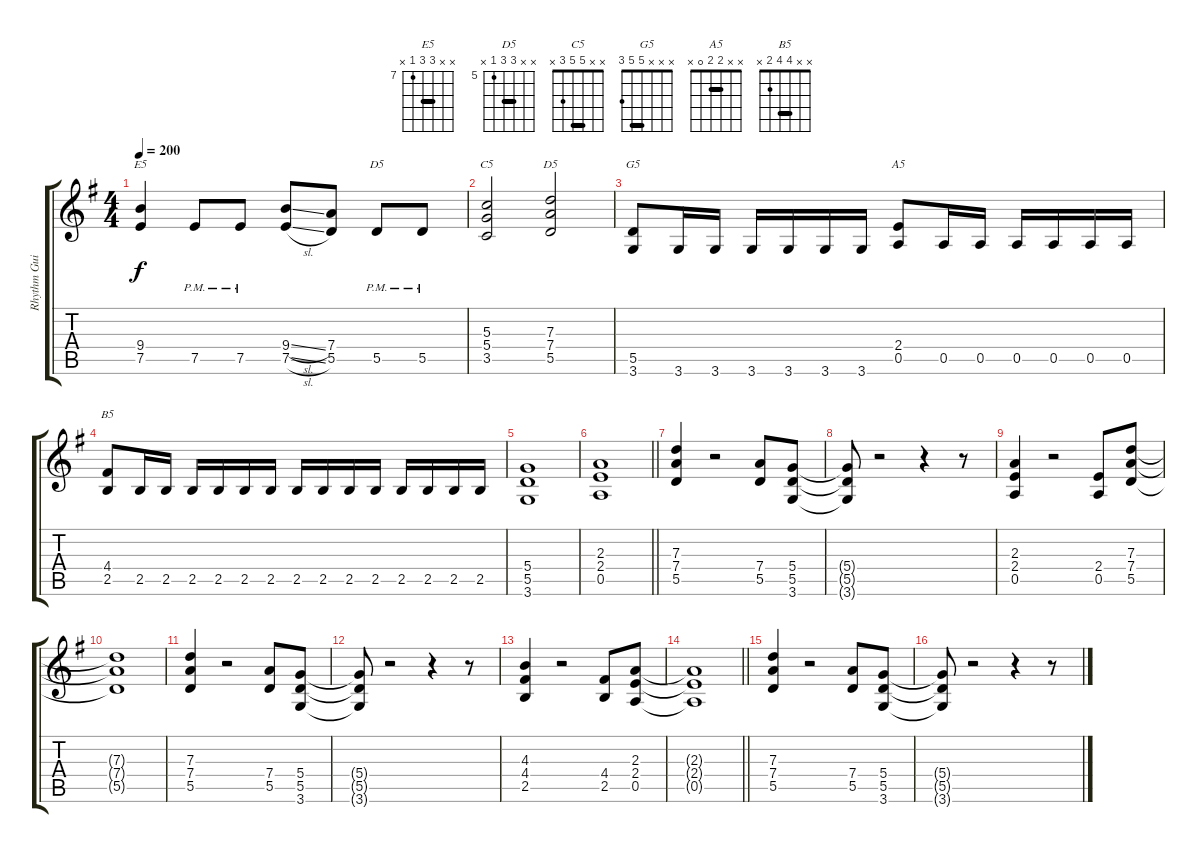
\track ("Rhythm Guitar A" "Rhythm Gui") {instrument overdrivenguitar}
\staff {score tabs}
\tuning (E4 B3 G3 D3 A2 E2) {hide}
\chord ("E5" x x 9 9 7 x) {firstfret 7 barre 9}
\chord ("D5" x x 7 7 5 x) {firstfret 3 barre 7}
\chord ("C5" x x 5 5 3 x) {barre 5}
\chord ("D5" x x 7 7 5 x) {firstfret 5 barre 7}
\chord ("G5" x x x 5 5 3) {barre 5}
\chord ("A5" x x 2 2 0 x) {barre 2}
\chord ("B5" x x 4 4 2 x) {barre 4}
\ts (4 4)
\tempo 200
\clef g2
\ks g
(9.4 7.5).4{ch "E5" dy f} 7.5{pm}.8 7.5{pm}.8 (9.4{sl} 7.5{sl}).8 (7.4 5.5).8 5.5{pm}.8{ch "D5"} 5.5{pm}.8 |
(5.3 5.4 3.5).2{ch "C5"} (7.3 7.4 5.5).2{ch "D5"} |
(5.5 3.6).8{ch "G5"} 3.6.16 3.6.16 3.6.16 3.6.16 3.6.16 3.6.16 (2.4 0.5).8{ch "A5"} 0.5.16 0.5.16 0.5.16 0.5.16 0.5.16 0.5.16 |
(4.4 2.5).8{ch "B5"} 2.5.16 2.5.16 2.5.16 2.5.16 2.5.16 2.5.16 2.5.16 2.5.16 2.5.16 2.5.16 2.5.16 2.5.16 2.5.16 2.5.16 |
(5.4 5.5 3.6).1 |
\barLineRight lightlight
(2.3 2.4 0.5).1 |
\section ("" "")
(7.3 7.4 5.5).4 r.2 (7.4 5.5).8 (5.4 5.5 3.6).8 |
(5.4{t} 5.5{t} 3.6{t}).8 r.2 r.4 r.8 |
(2.3 2.4 0.5).4 r.2 (2.4 0.5).8 (7.3 7.4 5.5).8 |
(7.3{t} 7.4{t} 5.5{t}).1 |
(7.3 7.4 5.5).4 r.2 (7.4 5.5).8 (5.4 5.5 3.6).8 |
(5.4{t} 5.5{t} 3.6{t}).8 r.2 r.4 r.8 |
(4.3 4.4 2.5).4 r.2 (4.4 2.5).8 (2.3 2.4 0.5).8 |
\barLineRight lightlight
(2.3{t} 2.4{t} 0.5{t}).1 |
\section ("" "")
(7.3 7.4 5.5).4 r.2 (7.4 5.5).8 (5.4 5.5 3.6).8 |
(5.4{t} 5.5{t} 3.6{t}).8 r.2 r.4 r.8
